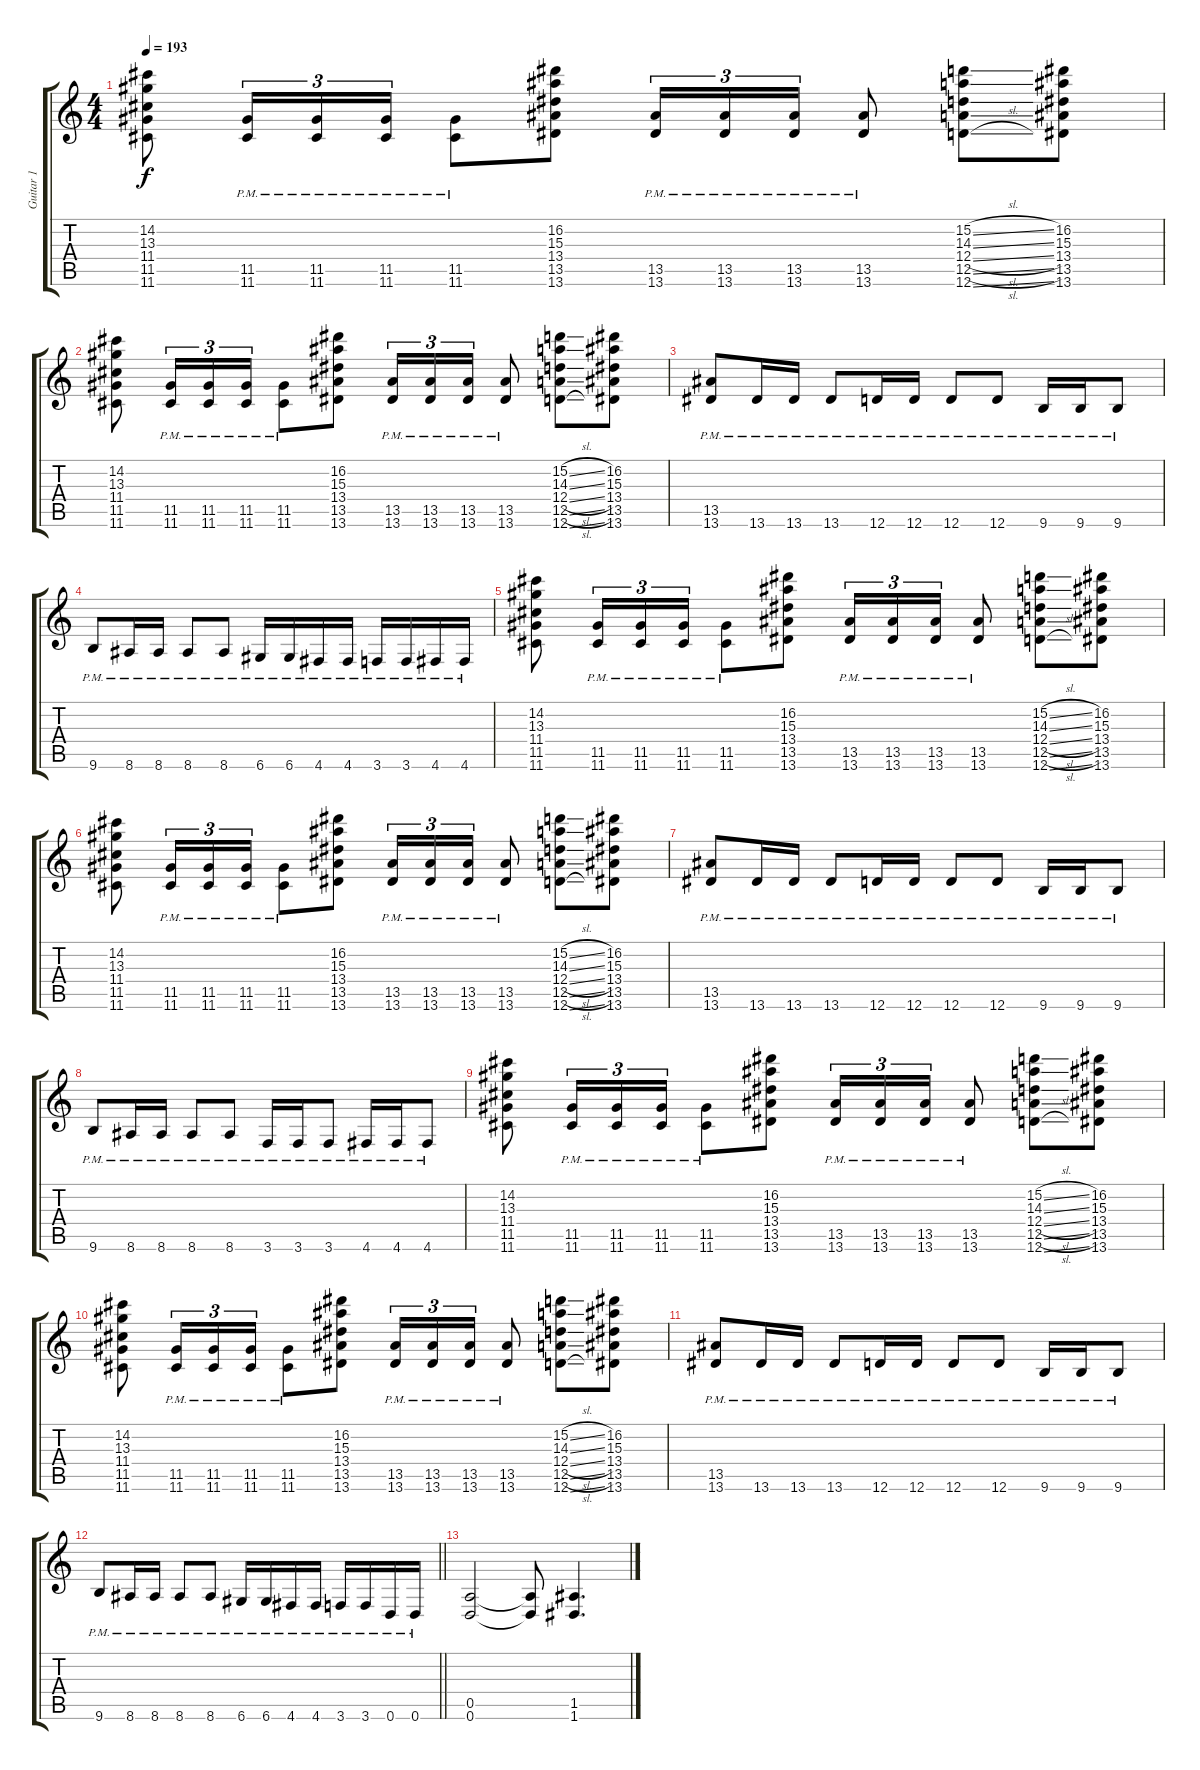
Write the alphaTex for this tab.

\track ("Guitar 1" "Guitar 1") {instrument distortionguitar}
\staff {score tabs}
\tuning (E4 B3 G3 D3 A2 D2) {hide}
\ts (4 4)
\tempo 193
\clef g2
\ks c
(14.2 13.3 11.4 11.5 11.6).8{dy f} (11.5{pm} 11.6{pm}).16{tu (3 2)} (11.5{pm} 11.6{pm}).16{tu (3 2)} (11.5{pm} 11.6{pm}).16{tu (3 2)} (11.5{pm} 11.6{pm}).8 (16.2 15.3 13.4 13.5 13.6).8 (13.5{pm} 13.6{pm}).16{tu (3 2)} (13.5{pm} 13.6{pm}).16{tu (3 2)} (13.5{pm} 13.6{pm}).16{tu (3 2)} (13.5{pm} 13.6{pm}).8 (15.2{sl} 14.3{sl} 12.4{sl} 12.5{sl} 12.6{sl}).8 (16.2 15.3 13.4 13.5 13.6).8 |
(14.2 13.3 11.4 11.5 11.6).8 (11.5{pm} 11.6{pm}).16{tu (3 2)} (11.5{pm} 11.6{pm}).16{tu (3 2)} (11.5{pm} 11.6{pm}).16{tu (3 2)} (11.5{pm} 11.6{pm}).8 (16.2 15.3 13.4 13.5 13.6).8 (13.5{pm} 13.6{pm}).16{tu (3 2)} (13.5{pm} 13.6{pm}).16{tu (3 2)} (13.5{pm} 13.6{pm}).16{tu (3 2)} (13.5{pm} 13.6{pm}).8 (15.2{sl} 14.3{sl} 12.4{sl} 12.5{sl} 12.6{sl}).8 (16.2 15.3 13.4 13.5 13.6).8 |
(13.5 13.6{pm}).8 13.6{pm}.16 13.6{pm}.16 13.6{pm}.8 12.6{pm}.16 12.6{pm}.16 12.6{pm}.8 12.6{pm}.8 9.6{pm}.16 9.6{pm}.16 9.6{pm}.8 |
9.6{pm}.8 8.6{pm}.16 8.6{pm}.16 8.6{pm}.8 8.6{pm}.8 6.6{pm}.16 6.6{pm}.16 4.6{pm}.16 4.6{pm}.16 3.6{pm}.16 3.6{pm}.16 4.6{pm}.16 4.6{pm}.16 |
(14.2 13.3 11.4 11.5 11.6).8 (11.5{pm} 11.6{pm}).16{tu (3 2)} (11.5{pm} 11.6{pm}).16{tu (3 2)} (11.5{pm} 11.6{pm}).16{tu (3 2)} (11.5{pm} 11.6{pm}).8 (16.2 15.3 13.4 13.5 13.6).8 (13.5{pm} 13.6{pm}).16{tu (3 2)} (13.5{pm} 13.6{pm}).16{tu (3 2)} (13.5{pm} 13.6{pm}).16{tu (3 2)} (13.5{pm} 13.6{pm}).8 (15.2{sl} 14.3{sl} 12.4{sl} 12.5{sl} 12.6{sl}).8 (16.2 15.3 13.4 13.5 13.6).8 |
(14.2 13.3 11.4 11.5 11.6).8 (11.5{pm} 11.6{pm}).16{tu (3 2)} (11.5{pm} 11.6{pm}).16{tu (3 2)} (11.5{pm} 11.6{pm}).16{tu (3 2)} (11.5{pm} 11.6{pm}).8 (16.2 15.3 13.4 13.5 13.6).8 (13.5{pm} 13.6{pm}).16{tu (3 2)} (13.5{pm} 13.6{pm}).16{tu (3 2)} (13.5{pm} 13.6{pm}).16{tu (3 2)} (13.5{pm} 13.6{pm}).8 (15.2{sl} 14.3{sl} 12.4{sl} 12.5{sl} 12.6{sl}).8 (16.2 15.3 13.4 13.5 13.6).8 |
(13.5 13.6{pm}).8 13.6{pm}.16 13.6{pm}.16 13.6{pm}.8 12.6{pm}.16 12.6{pm}.16 12.6{pm}.8 12.6{pm}.8 9.6{pm}.16 9.6{pm}.16 9.6{pm}.8 |
9.6{pm}.8 8.6{pm}.16 8.6{pm}.16 8.6{pm}.8 8.6{pm}.8 3.6{pm}.16 3.6{pm}.16 3.6{pm}.8 4.6{pm}.16 4.6{pm}.16 4.6{pm}.8 |
(14.2 13.3 11.4 11.5 11.6).8 (11.5{pm} 11.6{pm}).16{tu (3 2)} (11.5{pm} 11.6{pm}).16{tu (3 2)} (11.5{pm} 11.6{pm}).16{tu (3 2)} (11.5{pm} 11.6{pm}).8 (16.2 15.3 13.4 13.5 13.6).8 (13.5{pm} 13.6{pm}).16{tu (3 2)} (13.5{pm} 13.6{pm}).16{tu (3 2)} (13.5{pm} 13.6{pm}).16{tu (3 2)} (13.5{pm} 13.6{pm}).8 (15.2{sl} 14.3{sl} 12.4{sl} 12.5{sl} 12.6{sl}).8 (16.2 15.3 13.4 13.5 13.6).8 |
(14.2 13.3 11.4 11.5 11.6).8 (11.5{pm} 11.6{pm}).16{tu (3 2)} (11.5{pm} 11.6{pm}).16{tu (3 2)} (11.5{pm} 11.6{pm}).16{tu (3 2)} (11.5{pm} 11.6{pm}).8 (16.2 15.3 13.4 13.5 13.6).8 (13.5{pm} 13.6{pm}).16{tu (3 2)} (13.5{pm} 13.6{pm}).16{tu (3 2)} (13.5{pm} 13.6{pm}).16{tu (3 2)} (13.5{pm} 13.6{pm}).8 (15.2{sl} 14.3{sl} 12.4{sl} 12.5{sl} 12.6{sl}).8 (16.2 15.3 13.4 13.5 13.6).8 |
(13.5 13.6{pm}).8 13.6{pm}.16 13.6{pm}.16 13.6{pm}.8 12.6{pm}.16 12.6{pm}.16 12.6{pm}.8 12.6{pm}.8 9.6{pm}.16 9.6{pm}.16 9.6{pm}.8 |
\barLineRight lightlight
9.6{pm}.8 8.6{pm}.16 8.6{pm}.16 8.6{pm}.8 8.6{pm}.8 6.6{pm}.16 6.6{pm}.16 4.6{pm}.16 4.6{pm}.16 3.6{pm}.16 3.6{pm}.16 0.6{pm}.16 0.6{pm}.16 |
\section ("" "")
(0.5 0.6).2 (0.5{t} 0.6{t}).8 (1.5 1.6).4{d}
